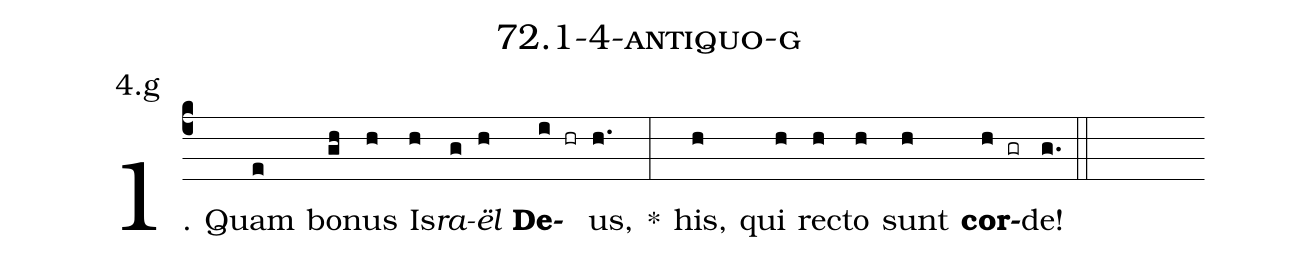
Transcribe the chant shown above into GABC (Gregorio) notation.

name: 72.1-4-antiquo-g;
annotation: 4.g;
%%
(c4)1. Quam(e) bo(gh)nus(h) Is(h)<i>ra</i>(g)<i>ël</i>(h) <b>De</b>(i hr)us,(h.) *(:) his,(h) qui(h) rec(h)to(h) sunt(h) <b>cor</b>(h gr)de!(g.) (::)


%E(h) u(h) o(h) u(h) a(h) e.(g.) (::)
